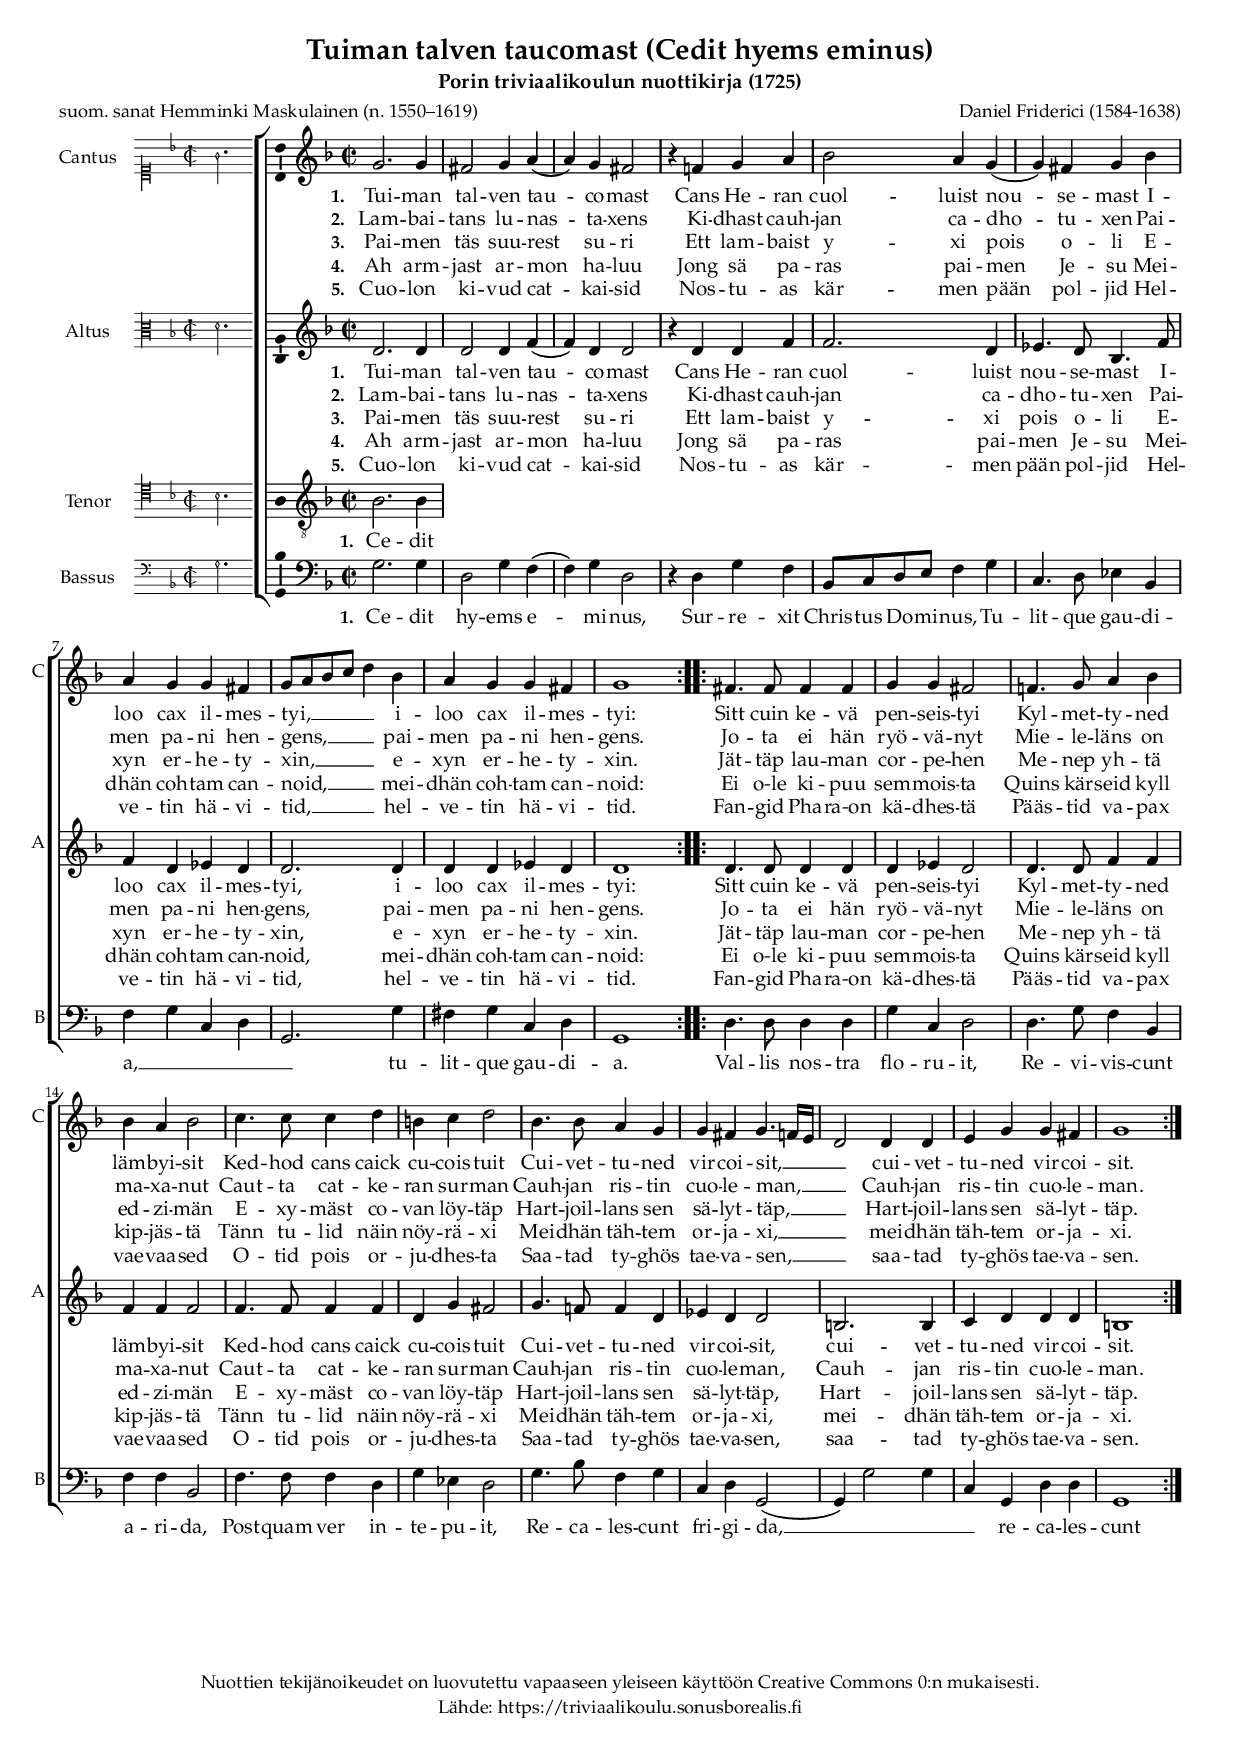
\version "2.19.80"
\include "suomi.ly"

#(set-global-staff-size 16)

global = {
%  \numericTimeSignature
  \time 2/2
%	\set Timing.measureLength = #(ly:make-moment 4/2)
%  \autoBeamOff
  \key d \minor
  \set Staff.midiInstrument = #"voice oohs"
}


SopranoMusic = \relative c'' {
	\set Staff.instrumentName = #"Cantus"
	\set Staff.shortInstrumentName = "C"

	\incipit { \clef "mensural-c1" \key d \minor \time 2/2 g'2. }

  \repeat volta 2 {
  	g2. g4 | fis2 g4 a( | a) g fis2 | r4 f! g a | b2 a4 g( | g) fis g b |
    a g g fis | g8 a b c d4 b | a g g fis | g1 |
  }
  \repeat volta 2 {
    fis4. fis8 fis4 fis | g g fis2 | f!4. g8 a4 b | b a b2 |
    c4. c8 c4 d | h c d2 | b4. b8 a4 g | g fis g4. f16 e |
    d2 d4 d | e g g fis | g1 |
  }
}



AltoMusic = \relative c' {
	\set Staff.instrumentName = #"Altus"
	\set Staff.shortInstrumentName = "A"

	\incipit { \clef "mensural-c3" \key d \minor \time 2/2 d'2. }

  \repeat volta 2 {
	  d2. d4 | d2 d4 f( | f) d d2 | r4 d d f | f2. d4 | es4. d8 b4. f'8 |
    f4 d es d | d2. d4 | d d es d | d1 |
  }
  \repeat volta 2 {
    d4. d8 d4 d | d es d2 | d4. d8 f4 f | f f f2 |
    f4. f8 f4 f | d g fis2 | g4. f!8 f4 d | es d d2 |
    h2. h4 | c d d d | h1 |
  }
}

TenoreMusic = \relative c' {
	\set Staff.instrumentName = #"Tenor"
	\set Staff.shortInstrumentName = "T"

	\incipit { \clef "mensural-c4" \key d \minor \time 2/2 b2. }

	\clef "treble_8"
	b2. b4 |
}

BassMusic = \relative c' {
	\set Staff.instrumentName = #"Bassus"
	\set Staff.shortInstrumentName = "B"

	\incipit { \clef "mensural-f" \key d \minor \time 2/2 g2. }

	\clef bass
  \repeat volta 2 {
  	g2. g4 | d2 g4 f( | f) g d2 | r4 d g f |
    b,8 c d e f4 g | c,4. d8 es4 b |
    f' g c, d | g,2. g'4 | fis g c, d | g,1 |
  }
  \repeat volta 2 {
    d'4. d8 d4 d | g c, d2 | d4. g8 f4 b, | f' f b,2 |
    f'4. f8 f4 d | g es d2 | g4. b8 f4 g |
    c, d g,2( | g4) g'2 g4 | c, g d' d | g,1 |
  }
}

stanzaOneLyrics = \lyricmode {
  \set stanza = #"1. "
	Ce -- dit hy -- ems e -- mi -- nus,
  Sur -- re -- xit Chris -- tus Do -- mi -- nus,
  Tu -- lit -- que gau -- di -- a, __ _ _ _ _
  tu -- lit -- que gau -- di -- a.
  Val -- lis nos -- tra flo -- ru -- it,
  Re -- vi -- vis -- cunt a -- ri -- da,
  Post -- quam ver in -- te -- pu -- it,
  Re -- ca -- les -- cunt fri -- gi -- da, __ _ _ _
  re -- ca -- les -- cunt fri -- gi -- da.
}

stanzaTwoLyrics = \lyricmode {
  \set stanza = #"2. "
  Pas -- tor qui pro o -- vi -- bus
  Du -- cen -- dis ab er -- ro -- ri -- bus,
  Po -- ne -- bat a -- ni -- mam, __ _ _ _ _
  po -- ne -- bat a -- ni -- mam.
  Li -- bens fer -- re vo -- lu -- it,
  Cru -- cis poe -- nam ma -- xi -- mam.
  Sol -- vit quae non ra -- pu -- it,
  Per mor -- tem tur -- pis -- si -- mam, __ _ _ _
  per mor -- tem tur -- pis -- si -- mam.
}

stanzaThreeLyrics = \lyricmode {
  \set stanza = #"3. "
  Vi -- dit et con -- do -- lu -- it,
  Quod o -- vis u -- na de -- fu -- it,
  Er -- rans per de -- vi -- um, __ _ _ _ _
  er -- rans per de -- vi -- um.
  In de -- ser -- to de -- se -- rit,
  Mag -- num gre -- gem o -- vi -- um,
  A -- bit, quae -- rit, re -- pe -- rit,
  Er -- ran -- tem per de -- vi -- um, __ _ _ _
  er -- ran -- tem per de -- vi -- um.
}

stanzaFourLyrics = \lyricmode {
  \set stanza = #"4. "
  Mag -- na mi -- se -- ra -- ti -- o,
  Quam re -- du -- xit de De -- vi -- o,
  Im -- po -- nit hu -- me -- rum, __ _ _ _ _
  im -- po -- nit hu -- me -- rum.
  Non est do -- lor si -- mi -- lis,
  Do -- lo -- ri, quem pa -- te -- ris,
  Je -- su, qui sic hu -- mi -- lis.
  Fac -- tus es prae ce -- te -- ris,  __ _ _ _
  fac -- tus es prae ce -- te -- ris.
}

stanzaFiveLyrics = \lyricmode {
  \set stanza = #"5. "
  Mor -- tis ne -- xu di -- ru -- to,
  Dra -- co -- ne sur -- gens ob -- ru -- to,
  Dep -- rae -- dans in -- fe -- ros, __ _ _ _ _
  dep -- rae -- dans in -- fe -- ros.
  Pha -- ra -- o -- nis im -- pi -- o,
  Cap -- ri -- vos et mi -- se -- ros,
  Du -- cens ab im -- pe -- ri -- o,
  Cho -- ros us -- que su -- pe -- ros, __ _ _ _
  cho -- ros us -- que su -- pe -- ros.
}

stanzaOneLyricsFin = \lyricmode {
  \set stanza = #"1. "
  Tui -- man tal -- ven tau -- co -- mast
  Cans He -- ran cuol -- luist nou -- se -- mast
  I -- loo cax il -- mes -- tyi, __ _ _ _ _
  i -- loo cax il -- mes -- tyi:
  Sitt cuin ke -- vä pen -- seis -- tyi
  Kyl -- met -- ty -- ned läm -- byi -- sit
  Ked -- hod cans caick cu -- cois -- tuit
  Cui -- vet -- tu -- ned vir -- coi -- sit, __ _ _ _
  cui -- vet -- tu -- ned vir -- coi -- sit.
}

stanzaTwoLyricsFin = \lyricmode {
  \set stanza = #"2. "
  Lam -- bai -- tans lu -- nas -- ta -- xens
  Ki -- dhast cauh -- jan ca -- dho -- tu -- xen
  Pai -- men pa -- ni hen -- gens, __ _ _ _ _
  pai -- men pa -- ni hen -- gens.
  Jo -- ta ei hän ryö -- vä -- nyt
  Mie -- le -- läns on ma -- xa -- nut
  Caut -- ta cat -- ke -- ran sur -- man
  Cauh -- jan ris -- tin cuo -- le -- man, __ _ _ _
  Cauh -- jan ris -- tin cuo -- le -- man.
}

stanzaThreeLyricsFin = \lyricmode {
  \set stanza = #"3. "
  Pai -- men täs suu -- rest su -- ri
  Ett lam -- baist y -- xi pois o -- li
  E -- xyn er -- he -- ty -- xin, __ _ _ _ _
  e -- xyn er -- he -- ty -- xin.
  Jät -- täp lau -- man cor -- pe -- hen
  Me -- nep yh -- tä ed -- zi -- män
  E -- xy -- mäst co -- van löy -- täp
  Hart -- joil -- lans sen sä -- lyt -- täp, __ _ _ _
  Hart -- joil -- lans sen sä -- lyt -- täp.
}

stanzaFourLyricsFin = \lyricmode {
  \set stanza = #"4. "
  Ah arm -- jast ar -- mon ha -- luu
  Jong sä pa -- ras pai -- men Je -- su
  Mei -- dhän coh -- tam can -- noid, __ _ _ _ _
  mei -- dhän coh -- tam can -- noid:
  Ei o-le ki -- puu sem -- mois -- ta
  Quins kär -- seid kyll kip -- jäs -- tä
  Tänn tu -- lid näin nöy -- rä -- xi
  Mei -- dhän täh -- tem or -- ja -- xi, __ _ _ _
  mei -- dhän täh -- tem or -- ja -- xi.
}

stanzaFiveLyricsFin = \lyricmode {
  \set stanza = #"5. "
  Cuo -- lon ki -- vud cat -- kai -- sid
  Nos -- tu -- as kär -- men pään pol -- jid
  Hel -- ve -- tin hä -- vi -- tid, __ _ _ _ _
  hel -- ve -- tin hä -- vi -- tid.
  Fan -- gid Pha -- ra-on kä -- dhes -- tä
  Pääs -- tid va -- pax vae -- vaa -- sed
  O -- tid pois or -- ju -- dhes -- ta
  Saa -- tad ty -- ghös tae -- va -- sen, __ _ _ _
  saa -- tad ty -- ghös tae -- va -- sen.
}

% Alto

stanzaOneLyricsAlto = \lyricmode {
  \set stanza = #"1. "
	Ce -- dit hy -- ems e -- mi -- nus,
  Sur -- re -- xit Chris -- tus Do -- mi -- nus,
  Tu -- lit -- que gau -- di -- a,
  tu -- lit -- que gau -- di -- a.
  Val -- lis nos -- tra flo -- ru -- it,
  Re -- vi -- vis -- cunt a -- ri -- da,
  Post -- quam ver in -- te -- pu -- it,
  Re -- ca -- les -- cunt fri -- gi -- da,
  re -- ca -- les -- cunt fri -- gi -- da.
}

stanzaTwoLyricsAlto = \lyricmode {
  \set stanza = #"2. "
  Pas -- tor qui pro o -- vi -- bus
  Du -- cen -- dis ab er -- ro -- ri -- bus,
  Po -- ne -- bat a -- ni -- mam,
  po -- ne -- bat a -- ni -- mam.
  Li -- bens fer -- re vo -- lu -- it,
  Cru -- cis poe -- nam ma -- xi -- mam.
  Sol -- vit quae non ra -- pu -- it,
  Per mor -- tem tur -- pis -- si -- mam,
  per mor -- tem tur -- pis -- si -- mam.
}

stanzaThreeLyricsAlto = \lyricmode {
  \set stanza = #"3. "
  Vi -- dit et con -- do -- lu -- it,
  Quod o -- vis u -- na de -- fu -- it,
  Er -- rans per de -- vi -- um,
  er -- rans per de -- vi -- um.
  In de -- ser -- to de -- se -- rit,
  Mag -- num gre -- gem o -- vi -- um,
  A -- bit, quae -- rit, re -- pe -- rit,
  Er -- ran -- tem per de -- vi -- um,
  er -- ran -- tem per de -- vi -- um.
}

stanzaFourLyricsAlto = \lyricmode {
  \set stanza = #"4. "
  Mag -- na mi -- se -- ra -- ti -- o,
  Quam re -- du -- xit de De -- vi -- o,
  Im -- po -- nit hu -- me -- rum,
  im -- po -- nit hu -- me -- rum.
  Non est do -- lor si -- mi -- lis,
  Do -- lo -- ri, quem pa -- te -- ris,
  Je -- su, qui sic hu -- mi -- lis.
  Fac -- tus es prae ce -- te -- ris,
  fac -- tus es prae ce -- te -- ris.
}

stanzaFiveLyricsAlto = \lyricmode {
  \set stanza = #"5. "
  Mor -- tis ne -- xu di -- ru -- to,
  Dra -- co -- ne sur -- gens ob -- ru -- to,
  Dep -- rae -- dans in -- fe -- ros,
  dep -- rae -- dans in -- fe -- ros.
  Pha -- ra -- o -- nis im -- pi -- o,
  Cap -- ri -- vos et mi -- se -- ros,
  Du -- cens ab im -- pe -- ri -- o,
  Cho -- ros us -- que su -- pe -- ros,
  cho -- ros us -- que su -- pe -- ros.
}

stanzaOneLyricsAltoFin = \lyricmode {
  \set stanza = #"1. "
  Tui -- man tal -- ven tau -- co -- mast
  Cans He -- ran cuol -- luist nou -- se -- mast
  I -- loo cax il -- mes -- tyi,
  i -- loo cax il -- mes -- tyi:
  Sitt cuin ke -- vä pen -- seis -- tyi
  Kyl -- met -- ty -- ned läm -- byi -- sit
  Ked -- hod cans caick cu -- cois -- tuit
  Cui -- vet -- tu -- ned vir -- coi -- sit,
  cui -- vet -- tu -- ned vir -- coi -- sit.
}

stanzaTwoLyricsAltoFin = \lyricmode {
  \set stanza = #"2. "
  Lam -- bai -- tans lu -- nas -- ta -- xens
  Ki -- dhast cauh -- jan ca -- dho -- tu -- xen
  Pai -- men pa -- ni hen -- gens,
  pai -- men pa -- ni hen -- gens.
  Jo -- ta ei hän ryö -- vä -- nyt
  Mie -- le -- läns on ma -- xa -- nut
  Caut -- ta cat -- ke -- ran sur -- man
  Cauh -- jan ris -- tin cuo -- le -- man,
  Cauh -- jan ris -- tin cuo -- le -- man.
}

stanzaThreeLyricsAltoFin = \lyricmode {
  \set stanza = #"3. "
  Pai -- men täs suu -- rest su -- ri
  Ett lam -- baist y -- xi pois o -- li
  E -- xyn er -- he -- ty -- xin,
  e -- xyn er -- he -- ty -- xin.
  Jät -- täp lau -- man cor -- pe -- hen
  Me -- nep yh -- tä ed -- zi -- män
  E -- xy -- mäst co -- van löy -- täp
  Hart -- joil -- lans sen sä -- lyt -- täp,
  Hart -- joil -- lans sen sä -- lyt -- täp.
}

stanzaFourLyricsAltoFin = \lyricmode {
  \set stanza = #"4. "
  Ah arm -- jast ar -- mon ha -- luu
  Jong sä pa -- ras pai -- men Je -- su
  Mei -- dhän coh -- tam can -- noid,
  mei -- dhän coh -- tam can -- noid:
  Ei o-le ki -- puu sem -- mois -- ta
  Quins kär -- seid kyll kip -- jäs -- tä
  Tänn tu -- lid näin nöy -- rä -- xi
  Mei -- dhän täh -- tem or -- ja -- xi,
  mei -- dhän täh -- tem or -- ja -- xi.
}

stanzaFiveLyricsAltoFin = \lyricmode {
  \set stanza = #"5. "
  Cuo -- lon ki -- vud cat -- kai -- sid
  Nos -- tu -- as kär -- men pään pol -- jid
  Hel -- ve -- tin hä -- vi -- tid,
  hel -- ve -- tin hä -- vi -- tid.
  Fan -- gid Pha -- ra-on kä -- dhes -- tä
  Pääs -- tid va -- pax vae -- vaa -- sed
  O -- tid pois or -- ju -- dhes -- ta
  Saa -- tad ty -- ghös tae -- va -- sen,
  saa -- tad ty -- ghös tae -- va -- sen.
}

\include "cedit-hyems-eminus.header.ily"

\header {
  title = "Tuiman talven taucomast (Cedit hyems eminus)"
  poet = "suom. sanat Hemminki Maskulainen (n. 1550–1619)"
}

\score {
  \new ChoirStaff <<
    \new Staff <<
      \new Voice = "Soprano" {
		    \global
        \SopranoMusic
      }
     \new Lyrics \lyricsto "Soprano" {
       \stanzaOneLyricsFin
     }
     \new Lyrics \lyricsto "Soprano" {
       \stanzaTwoLyricsFin
     }
     \new Lyrics \lyricsto "Soprano" {
       \stanzaThreeLyricsFin
     }
     \new Lyrics \lyricsto "Soprano" {
       \stanzaFourLyricsFin
     }
     \new Lyrics \lyricsto "Soprano" {
       \stanzaFiveLyricsFin
     }
    >>
    \new Staff <<
      \new Voice = "Alto" {
        \global
        \AltoMusic
      }
     \new Lyrics \lyricsto "Alto" {
       \stanzaOneLyricsAltoFin
     }
     \new Lyrics \lyricsto "Alto" {
       \stanzaTwoLyricsAltoFin
     }
     \new Lyrics \lyricsto "Alto" {
       \stanzaThreeLyricsAltoFin
     }
     \new Lyrics \lyricsto "Alto" {
       \stanzaFourLyricsAltoFin
     }
     \new Lyrics \lyricsto "Alto" {
       \stanzaFiveLyricsAltoFin
     }
    >>
    \new Staff <<
      \new Voice = "Tenore" {
        \global
        \TenoreMusic
      }
      \new Lyrics \lyricsto "Tenore" {
       \stanzaOneLyrics
      }
    >>
    \new Staff <<
      \new Voice = "Bass" {
        \global
        \BassMusic
      }
      \new Lyrics \lyricsto "Bass" {
       \stanzaOneLyrics
      }
    >>
  >>
  \midi {
    \tempo 4 = 160
  }
  \layout {
    \context {
      \Voice
      \consists "Ambitus_engraver"
    }
    indent = 3.5\cm
    incipit-width = 2\cm
    \context {
     \Staff \RemoveEmptyStaves
   }
    \context {
     \Score
     \override VerticalAxisGroup.remove-first = ##t
    }
  }
}
